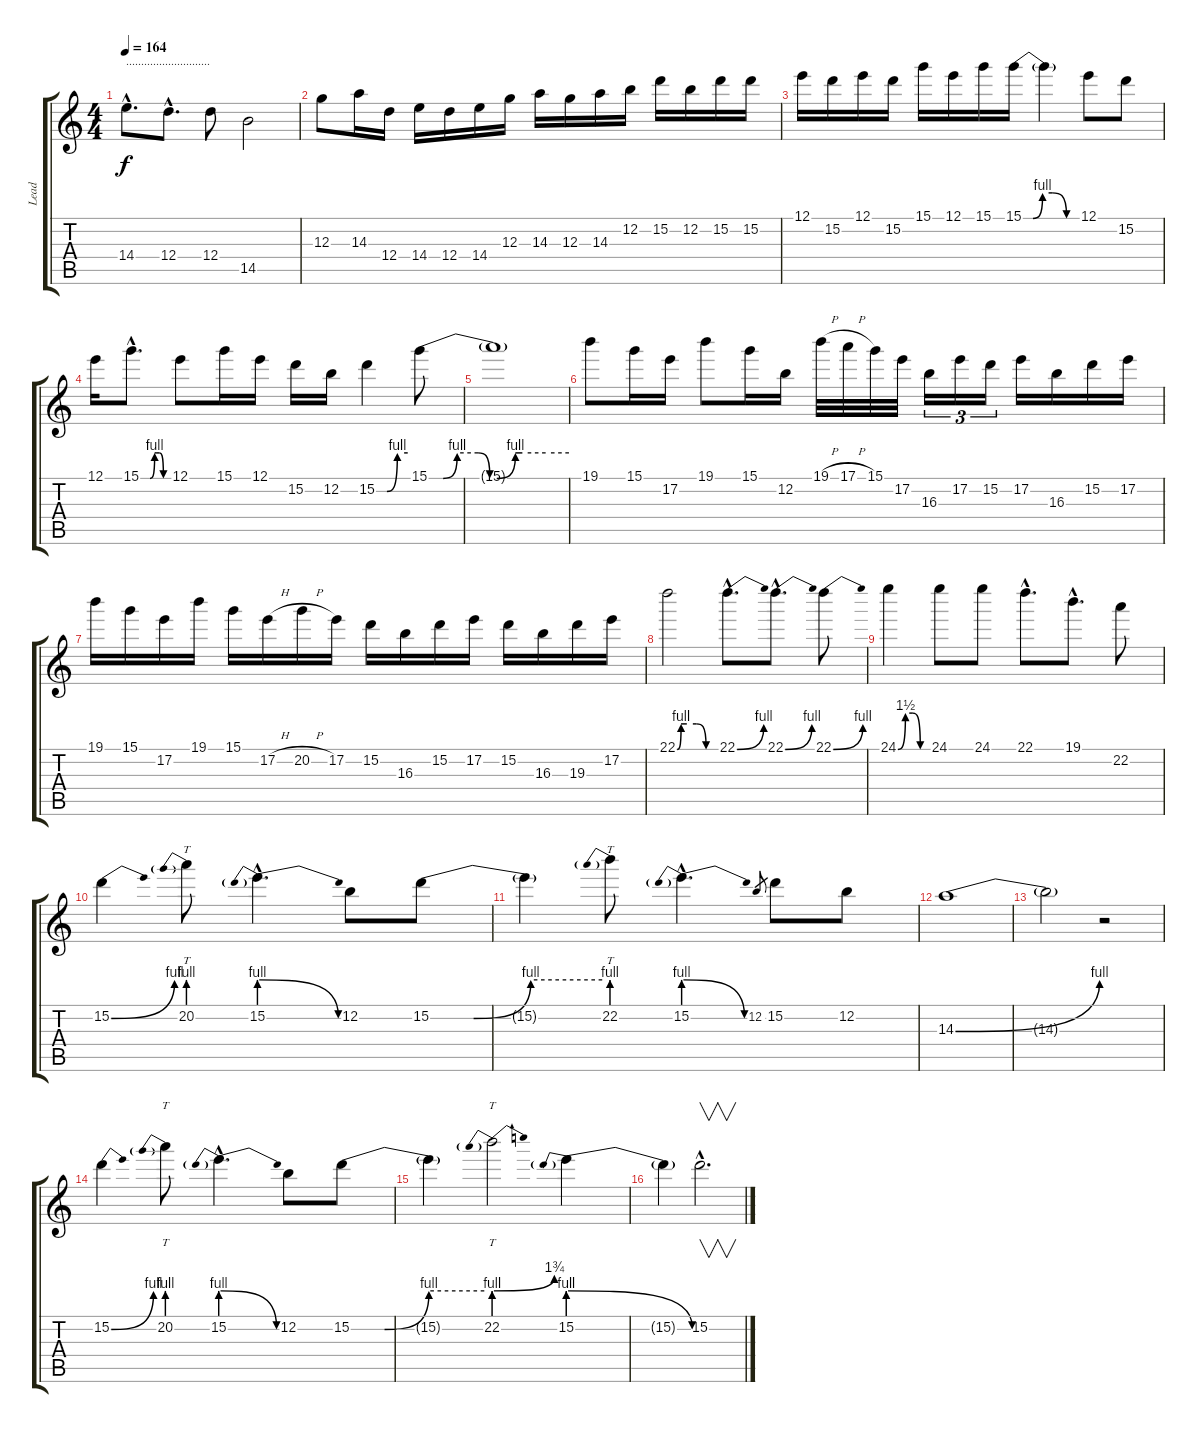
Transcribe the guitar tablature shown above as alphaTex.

\track ("Lead" "Lead") {instrument overdrivenguitar}
\staff {score tabs}
\tuning (E4 B3 G3 D3 A2 E2) {hide}
\ts (4 4)
\tempo 164
\clef g2
\ks c
14.4{hac}.8{d txt "............................" dy f} 12.4{hac}.8{d} 12.4.8 14.5.2 |
12.3.8 14.3.16 12.4.16 14.4.16 12.4.16 14.4.16 12.3.16 14.3.16 12.3.16 14.3.16 12.2.16 15.2.16 12.2.16 15.2.16 15.2.16 |
12.1.16 15.2.16 12.1.16 15.2.16 15.1.16 12.1.16 15.1.16 15.1{be (custom 0 0 10 0 20 4 30 4 45 0 60 0)}.16 15.1{t}.4 12.1.8 15.2.8 |
12.1.16 15.1{be (custom 0 0 20 0 30 4 35 4 40 4 49 0 60 0) hac}.8{d} 12.1.8 15.1.16 12.1.16 15.2.16 12.2.16 15.2{be (custom 0 0 20 0 40 4 60 4)}.4 15.1{be (custom 0 0 6 0 12 4 21 4 26 0 29 0 37 4 40 4 50 4 60 4)}.8 |
15.1{t}.1 |
19.1.8 15.1.16 17.2.16 19.1.8 15.1.16 12.2.16 19.1{h}.32 17.1{h}.32 15.1.32 17.2.32 16.3.16{tu (3 2)} 17.2.16{tu (3 2)} 15.2.16{tu (3 2)} 17.2.16 16.3.16 15.2.16 17.2.16 |
19.1.16 15.1.16 17.2.16 19.1.16 15.1.16 17.2{h}.16 20.2{h}.16 17.2.16 15.2.16 16.3.16 15.2.16 17.2.16 15.2.16 16.3.16 19.3.16 17.2.16 |
22.1{be (custom 0 0 6 4 15 4 30 4 45 0 60 0)}.2 22.1{be (bend 0 0 60 4) hac}.8{d} 22.1{be (bend 0 0 60 4) hac}.8{d} 22.1{be (bend 0 0 60 4)}.8 |
24.1{be (custom 0 0 15 6 30 6 45 0 60 0)}.4 24.1.8 24.1.8 22.1{hac}.8{d} 19.1{hac}.8{d} 22.2.8 |
15.2{be (bend 0 0 60 4)}.4 20.2{be (prebend 0 4 60 4)}.8{tt} 15.2{be (prebendrelease 0 4 60 0) hac}.4{d} 12.2.8 15.2{be (custom 0 0 15 0 35 4 60 4)}.8 |
15.2{t}.4 22.2{be (prebend 0 4 60 4)}.8{tt} 15.2{be (prebendrelease 0 4 60 0) hac}.4{d} 12.2.8{gr} 15.2.8 12.2.8 |
14.3{be (bend 0 0 60 4)}.1 |
14.3{t}.2 r.2 |
15.2{be (bend 0 0 60 4)}.4 20.2{be (prebend 0 4 60 4)}.8{tt} 15.2{be (prebendrelease 0 4 60 0) hac}.4{d} 12.2.8 15.2{be (custom 0 0 15 0 35 4 60 4)}.8 |
15.2{t}.4 22.2{be (prebendbend 0 4 60 7)}.2{tt} 15.2{be (prebendrelease 0 4 60 0)}.4 |
15.2{t}.4 15.2{hac}.2{v d}
